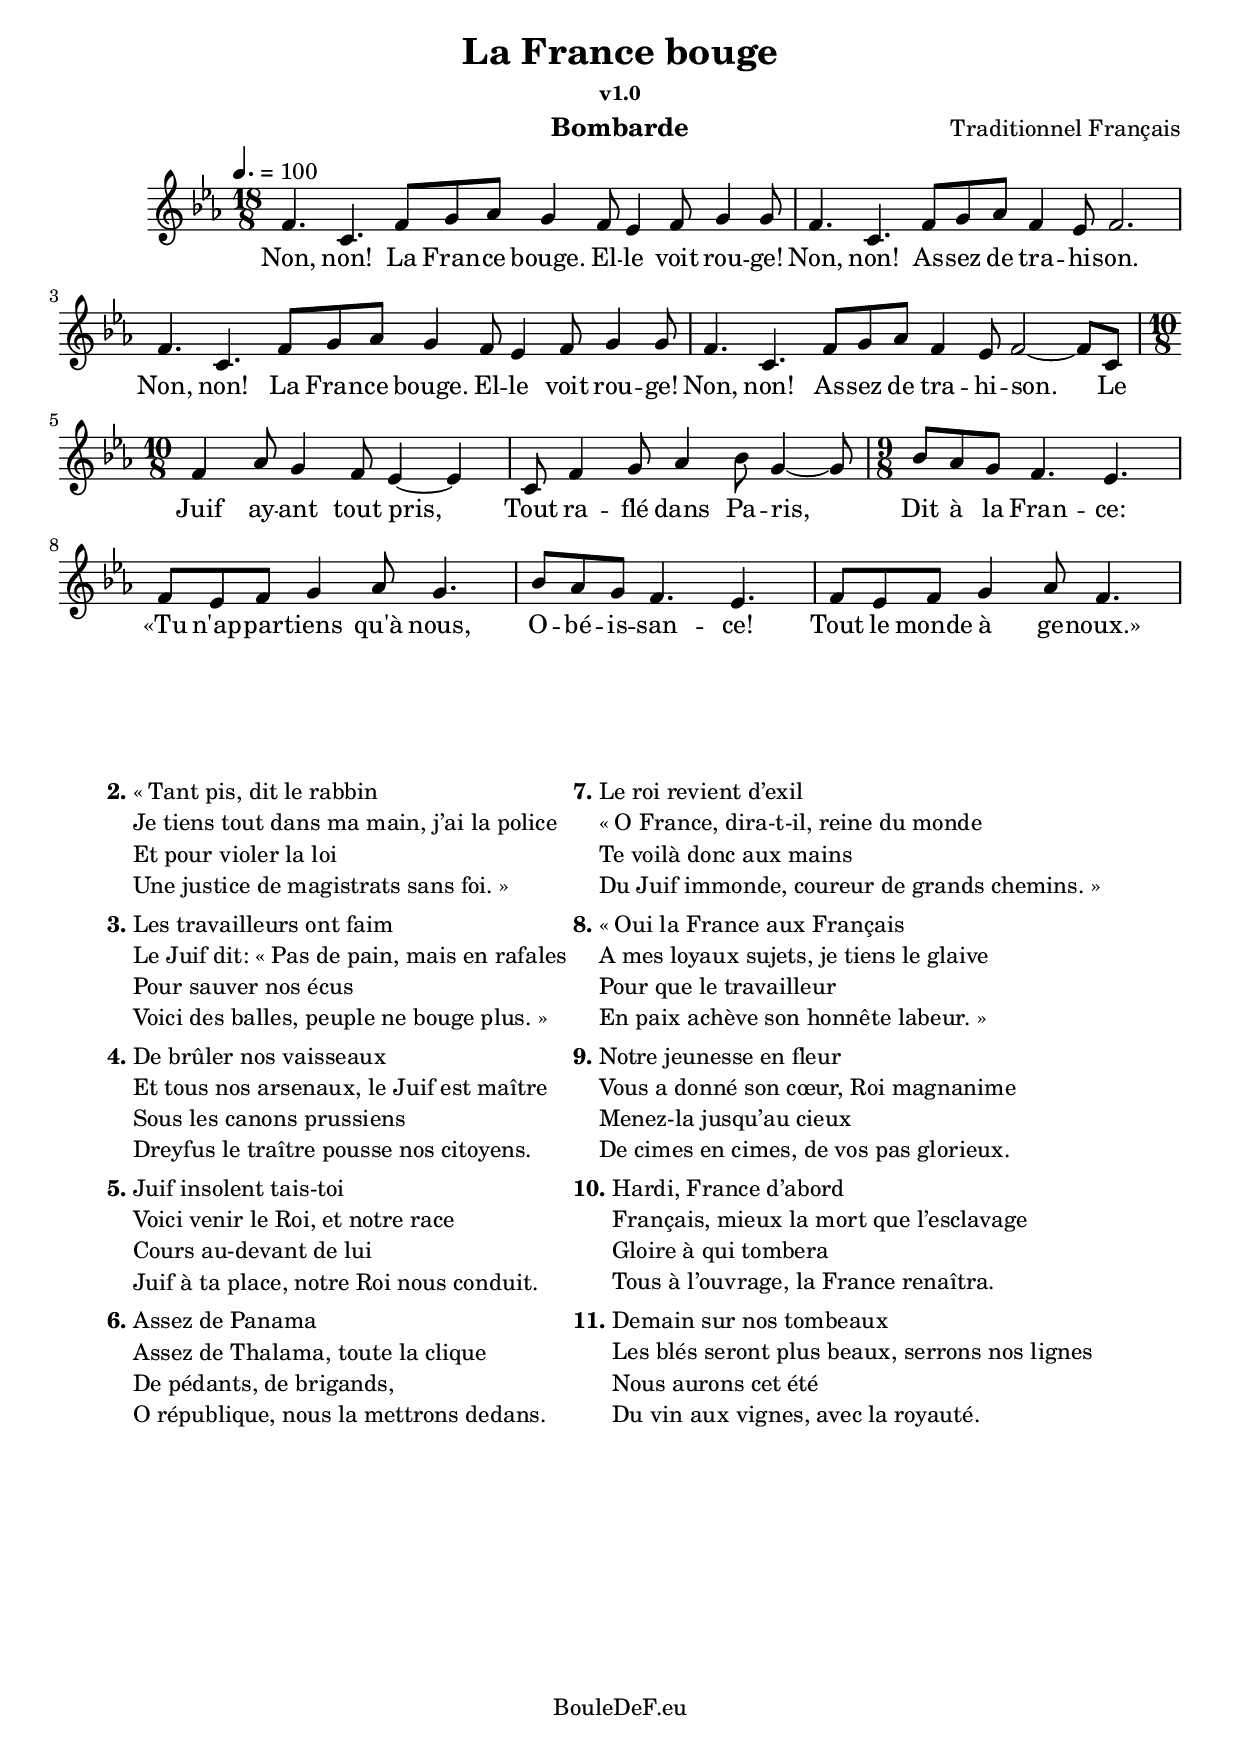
\version "2.16.0"
\include "italiano.ly"

\header {
	title = "La France bouge"
	subsubtitle = "v1.0"
	composer = "Traditionnel Français"
	instrument = "Bombarde"
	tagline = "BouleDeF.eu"
}

lafrancebouge = \relative sib {
	\clef treble
	\key mib \major
	\time 18/8
	\tempo 4. = 100
	
	| fa'4. do fa8 sol lab sol4 fa8 mib4 fa8 sol4 sol8
	| fa4. do fa8 sol lab fa4 mib8 fa2.
	| fa4. do fa8 sol lab sol4 fa8 mib4 fa8 sol4 sol8
	| fa4. do fa8 sol lab fa4 mib8 fa2~fa8 do
	%\break
	%\partial 8 do8
	\time 10/8
	| fa4 lab8 sol4 fa8 mib4~ mib4
	| do8 fa4 sol8 lab4 sib8 sol4~ sol8
	\time 9/8
	| sib8 lab sol fa4. mib
	| fa8 mib fa sol4 lab8 sol4.
	| sib8 lab sol fa4. mib
	| fa8 mib fa sol4 lab8 fa4.
}

\score {
	\new Staff { \lafrancebouge }
	\addlyrics {
		Non, non! La Fran -- ce bouge. El -- le voit rou -- ge!
		Non, non! As -- sez de tra -- hi -- son.
		Non, non! La Fran -- ce bouge. El -- le voit rou -- ge!
		Non, non! As -- sez de tra -- hi -- son.
		Le Juif ay -- ant tout pris,
		Tout ra -- flé dans Pa -- ris,
		Dit à la Fran -- ce:
		«Tu n'ap -- par -- tiens qu'à nous,
		O -- bé -- is -- san -- ce!
		Tout le monde à ge -- noux.»
	}
	\layout {}
}

\markup {
	\vspace #5.0
	\hspace #4.0
	\column {
		\line {
			\bold "2."
			\column {
				"« Tant pis, dit le rabbin"
				"Je tiens tout dans ma main, j’ai la police"
				"Et pour violer la loi"
				"Une justice de magistrats sans foi. »"
			}
		}
		\combine \null \vspace #0.1
		\line {
			\bold "3."
			\column {
				"Les travailleurs ont faim"
				"Le Juif dit: « Pas de pain, mais en rafales"
				"Pour sauver nos écus"
				"Voici des balles, peuple ne bouge plus. »"
			}
		}
		\combine \null \vspace #0.1
		\line {
			\bold "4."
			\column {
				"De brûler nos vaisseaux"
				"Et tous nos arsenaux, le Juif est maître"
				"Sous les canons prussiens"
				"Dreyfus le traître pousse nos citoyens."
			}
		}
		\combine \null \vspace #0.1
		\line {
			\bold "5."
			\column {
				"Juif insolent tais-toi"
				"Voici venir le Roi, et notre race"
				"Cours au-devant de lui"
				"Juif à ta place, notre Roi nous conduit."
			}
		}
		\combine \null \vspace #0.1
		\line {
			\bold "6."
			\column {
				"Assez de Panama"
				"Assez de Thalama, toute la clique"
				"De pédants, de brigands,"
				"O république, nous la mettrons dedans."
			}
		}
	}
	\column {
		\line {
			\bold "7."
			\column {
				"Le roi revient d’exil"
				"« O France, dira-t-il, reine du monde"
				"Te voilà donc aux mains"
				"Du Juif immonde, coureur de grands chemins. »"
			}
		}
		\combine \null \vspace #0.1
		\line {
			\bold "8."
			\column {
				"« Oui la France aux Français"
				"A mes loyaux sujets, je tiens le glaive"
				"Pour que le travailleur"
				"En paix achève son honnête labeur. »"
			}
		}
		\combine \null \vspace #0.1
		\line {
			\bold "9."
			\column {
				"Notre jeunesse en fleur"
				"Vous a donné son cœur, Roi magnanime"
				"Menez-la jusqu’au cieux"
				"De cimes en cimes, de vos pas glorieux."
			}
		}
		\combine \null \vspace #0.1
		\line {
			\bold "10."
			\column {
				"Hardi, France d’abord"
				"Français, mieux la mort que l’esclavage"
				"Gloire à qui tombera"
				"Tous à l’ouvrage, la France renaîtra."
			}
		}
		\combine \null \vspace #0.1
		\line {
			\bold "11."
			\column {
				"Demain sur nos tombeaux"
				"Les blés seront plus beaux, serrons nos lignes"
				"Nous aurons cet été"
				"Du vin aux vignes, avec la royauté."
			}
		}
	}
}

\score {
	\new Staff { \unfoldRepeats \lafrancebouge }
	\midi {}
}